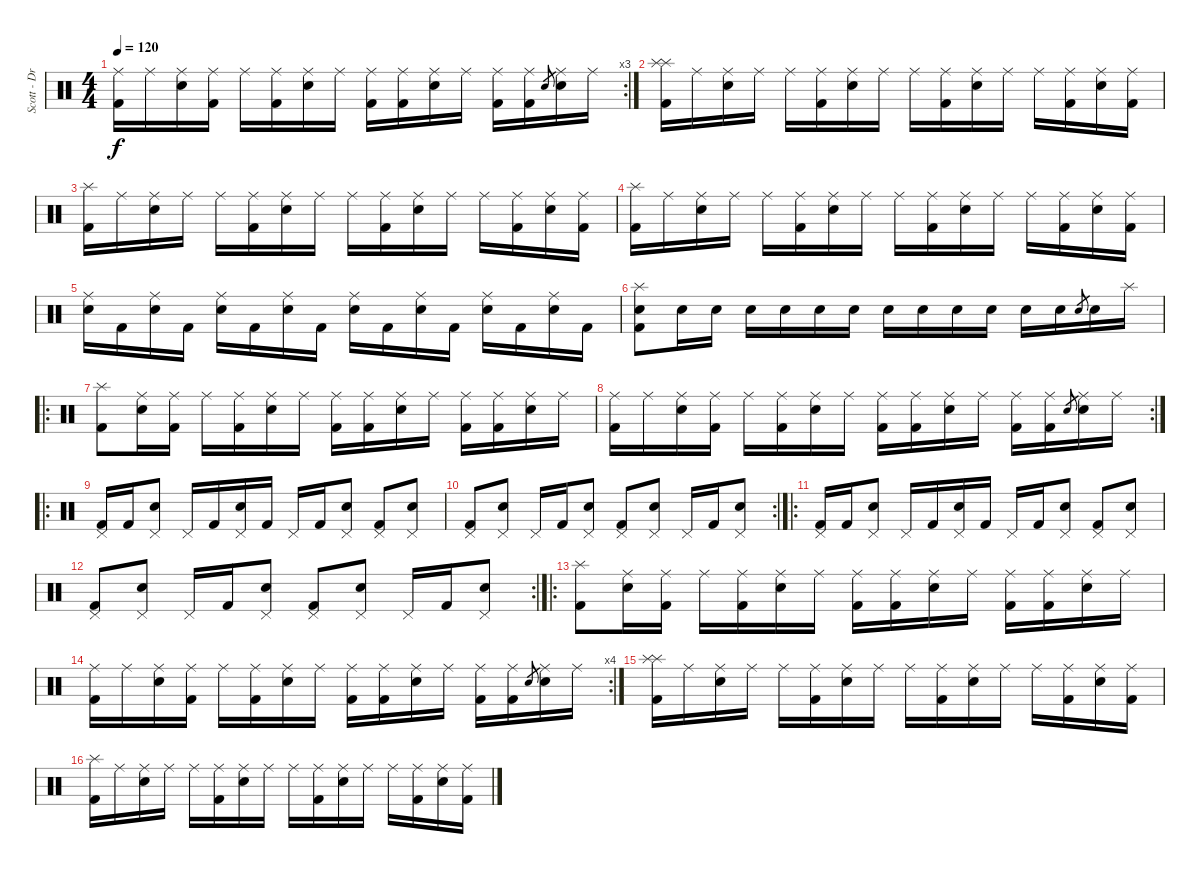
\track ("Scott - Drums" "Scott - Dr") {instrument percussion}
\staff {score}
\articulation defaults
\rc 3
\ts (4 4)
\tempo 120
\clef neutral
\ks c
("Ride (middle)" "Kick (hit) 2").16{dy f} "Ride (middle)".16 ("Ride (middle)" "Electric Snare (hit)").16 ("Ride (middle)" "Kick (hit) 2").16 "Ride (middle)".16 ("Ride (middle)" "Kick (hit) 2").16 ("Ride (middle)" "Electric Snare (hit)").16 "Ride (middle)".16 ("Ride (middle)" "Kick (hit) 2").16 ("Ride (middle)" "Kick (hit) 2").16 ("Ride (middle)" "Electric Snare (hit)").16 "Ride (middle)".16 ("Ride (middle)" "Kick (hit) 2").16 ("Ride (middle)" "Kick (hit) 2").16 "Electric Snare (hit)".8{gr} ("Ride (middle)" "Electric Snare (hit)").16 "Ride (middle)".16 |
("Splash (hit)" "Splash (hit)" "Kick (hit) 2").16 "Ride (middle)".16 ("Ride (middle)" "Electric Snare (hit)").16 "Ride (middle)".16 "Ride (middle)".16 ("Ride (middle)" "Kick (hit) 2").16 ("Ride (middle)" "Electric Snare (hit)").16 "Ride (middle)".16 "Ride (middle)".16 ("Ride (middle)" "Kick (hit) 2").16 ("Ride (middle)" "Electric Snare (hit)").16 "Ride (middle)".16 "Ride (middle)".16 ("Ride (middle)" "Kick (hit) 2").16 ("Ride (middle)" "Electric Snare (hit)").16 ("Ride (middle)" "Kick (hit) 2").16 |
("Splash (hit)" "Kick (hit) 2").16 "Ride (middle)".16 ("Ride (middle)" "Electric Snare (hit)").16 "Ride (middle)".16 "Ride (middle)".16 ("Ride (middle)" "Kick (hit) 2").16 ("Ride (middle)" "Electric Snare (hit)").16 "Ride (middle)".16 "Ride (middle)".16 ("Ride (middle)" "Kick (hit) 2").16 ("Ride (middle)" "Electric Snare (hit)").16 "Ride (middle)".16 "Ride (middle)".16 ("Ride (middle)" "Kick (hit) 2").16 ("Ride (middle)" "Electric Snare (hit)").16 ("Ride (middle)" "Kick (hit) 2").16 |
("Splash (hit)" "Kick (hit) 2").16 "Ride (middle)".16 ("Ride (middle)" "Electric Snare (hit)").16 "Ride (middle)".16 "Ride (middle)".16 ("Ride (middle)" "Kick (hit) 2").16 ("Ride (middle)" "Electric Snare (hit)").16 "Ride (middle)".16 "Ride (middle)".16 ("Ride (middle)" "Kick (hit) 2").16 ("Ride (middle)" "Electric Snare (hit)").16 "Ride (middle)".16 "Ride (middle)".16 ("Ride (middle)" "Kick (hit) 2").16 ("Ride (middle)" "Electric Snare (hit)").16 ("Ride (middle)" "Kick (hit) 2").16 |
("Ride (middle)" "Electric Snare (hit)").16 "Kick (hit) 2".16 ("Ride (middle)" "Electric Snare (hit)").16 "Kick (hit) 2".16 ("Ride (middle)" "Electric Snare (hit)").16 "Kick (hit) 2".16 ("Ride (middle)" "Electric Snare (hit)").16 "Kick (hit) 2".16 ("Ride (middle)" "Electric Snare (hit)").16 "Kick (hit) 2".16 ("Ride (middle)" "Electric Snare (hit)").16 "Kick (hit) 2".16 ("Ride (middle)" "Electric Snare (hit)").16 "Kick (hit) 2".16 ("Ride (middle)" "Electric Snare (hit)").16 "Kick (hit) 2".16 |
("Splash (hit)" "Electric Snare (hit)" "Kick (hit) 2").8 "Electric Snare (hit)".16 "Electric Snare (hit)".16 "Electric Snare (hit)".16 "Electric Snare (hit)".16 "Electric Snare (hit)".16 "Electric Snare (hit)".16 "Electric Snare (hit)".16 "Electric Snare (hit)".16 "Electric Snare (hit)".16 "Electric Snare (hit)".16 "Electric Snare (hit)".16 "Electric Snare (hit)".16 "Electric Snare (hit)".8{gr} "Electric Snare (hit)".16 "Splash (hit)".16 |
\ro
("Splash (hit)" "Kick (hit) 2").8 ("Ride (middle)" "Electric Snare (hit)").16 ("Ride (middle)" "Kick (hit) 2").16 "Ride (middle)".16 ("Ride (middle)" "Kick (hit) 2").16 ("Ride (middle)" "Electric Snare (hit)").16 "Ride (middle)".16 ("Ride (middle)" "Kick (hit) 2").16 ("Ride (middle)" "Kick (hit) 2").16 ("Ride (middle)" "Electric Snare (hit)").16 "Ride (middle)".16 ("Ride (middle)" "Kick (hit) 2").16 ("Ride (middle)" "Kick (hit) 2").16 ("Ride (middle)" "Electric Snare (hit)").16 "Ride (middle)".16 |
\rc 2
("Ride (middle)" "Kick (hit) 2").16 "Ride (middle)".16 ("Ride (middle)" "Electric Snare (hit)").16 ("Ride (middle)" "Kick (hit) 2").16 "Ride (middle)".16 ("Ride (middle)" "Kick (hit) 2").16 ("Ride (middle)" "Electric Snare (hit)").16 "Ride (middle)".16 ("Ride (middle)" "Kick (hit) 2").16 ("Ride (middle)" "Kick (hit) 2").16 ("Ride (middle)" "Electric Snare (hit)").16 "Ride (middle)".16 ("Ride (middle)" "Kick (hit) 2").16 ("Ride (middle)" "Kick (hit) 2").16 "Electric Snare (hit)".8{gr} ("Ride (middle)" "Electric Snare (hit)").16 "Ride (middle)".16 |
\ro
("Pedal Hi-Hat (hit)" "Kick (hit) 2").16 "Kick (hit) 2".16 ("Pedal Hi-Hat (hit)" "Electric Snare (hit)").8 "Pedal Hi-Hat (hit)".16 "Kick (hit) 2".16 ("Pedal Hi-Hat (hit)" "Electric Snare (hit)").16 "Kick (hit) 2".16 "Pedal Hi-Hat (hit)".16 "Kick (hit) 2".16 ("Pedal Hi-Hat (hit)" "Electric Snare (hit)").8 ("Pedal Hi-Hat (hit)" "Kick (hit) 2").8 ("Pedal Hi-Hat (hit)" "Electric Snare (hit)").8 |
\rc 2
("Pedal Hi-Hat (hit)" "Kick (hit) 2").8 ("Pedal Hi-Hat (hit)" "Electric Snare (hit)").8 "Pedal Hi-Hat (hit)".16 "Kick (hit) 2".16 ("Pedal Hi-Hat (hit)" "Electric Snare (hit)").8 ("Pedal Hi-Hat (hit)" "Kick (hit) 2").8 ("Pedal Hi-Hat (hit)" "Electric Snare (hit)").8 "Pedal Hi-Hat (hit)".16 "Kick (hit) 2".16 ("Pedal Hi-Hat (hit)" "Electric Snare (hit)").8 |
\ro
("Pedal Hi-Hat (hit)" "Kick (hit) 2").16 "Kick (hit) 2".16 ("Pedal Hi-Hat (hit)" "Electric Snare (hit)").8 "Pedal Hi-Hat (hit)".16 "Kick (hit) 2".16 ("Pedal Hi-Hat (hit)" "Electric Snare (hit)").16 "Kick (hit) 2".16 "Pedal Hi-Hat (hit)".16 "Kick (hit) 2".16 ("Pedal Hi-Hat (hit)" "Electric Snare (hit)").8 ("Pedal Hi-Hat (hit)" "Kick (hit) 2").8 ("Pedal Hi-Hat (hit)" "Electric Snare (hit)").8 |
\rc 2
("Pedal Hi-Hat (hit)" "Kick (hit) 2").8 ("Pedal Hi-Hat (hit)" "Electric Snare (hit)").8 "Pedal Hi-Hat (hit)".16 "Kick (hit) 2".16 ("Pedal Hi-Hat (hit)" "Electric Snare (hit)").8 ("Pedal Hi-Hat (hit)" "Kick (hit) 2").8 ("Pedal Hi-Hat (hit)" "Electric Snare (hit)").8 "Pedal Hi-Hat (hit)".16 "Kick (hit) 2".16 ("Pedal Hi-Hat (hit)" "Electric Snare (hit)").8 |
\ro
("Splash (hit)" "Kick (hit) 2").8 ("Ride (middle)" "Electric Snare (hit)").16 ("Ride (middle)" "Kick (hit) 2").16 "Ride (middle)".16 ("Ride (middle)" "Kick (hit) 2").16 ("Ride (middle)" "Electric Snare (hit)").16 "Ride (middle)".16 ("Ride (middle)" "Kick (hit) 2").16 ("Ride (middle)" "Kick (hit) 2").16 ("Ride (middle)" "Electric Snare (hit)").16 "Ride (middle)".16 ("Ride (middle)" "Kick (hit) 2").16 ("Ride (middle)" "Kick (hit) 2").16 ("Ride (middle)" "Electric Snare (hit)").16 "Ride (middle)".16 |
\rc 4
("Ride (middle)" "Kick (hit) 2").16 "Ride (middle)".16 ("Ride (middle)" "Electric Snare (hit)").16 ("Ride (middle)" "Kick (hit) 2").16 "Ride (middle)".16 ("Ride (middle)" "Kick (hit) 2").16 ("Ride (middle)" "Electric Snare (hit)").16 "Ride (middle)".16 ("Ride (middle)" "Kick (hit) 2").16 ("Ride (middle)" "Kick (hit) 2").16 ("Ride (middle)" "Electric Snare (hit)").16 "Ride (middle)".16 ("Ride (middle)" "Kick (hit) 2").16 ("Ride (middle)" "Kick (hit) 2").16 "Electric Snare (hit)".8{gr} ("Ride (middle)" "Electric Snare (hit)").16 "Ride (middle)".16 |
("Splash (hit)" "Splash (hit)" "Kick (hit) 2").16 "Ride (middle)".16 ("Ride (middle)" "Electric Snare (hit)").16 "Ride (middle)".16 "Ride (middle)".16 ("Ride (middle)" "Kick (hit) 2").16 ("Ride (middle)" "Electric Snare (hit)").16 "Ride (middle)".16 "Ride (middle)".16 ("Ride (middle)" "Kick (hit) 2").16 ("Ride (middle)" "Electric Snare (hit)").16 "Ride (middle)".16 "Ride (middle)".16 ("Ride (middle)" "Kick (hit) 2").16 ("Ride (middle)" "Electric Snare (hit)").16 ("Ride (middle)" "Kick (hit) 2").16 |
("Splash (hit)" "Kick (hit) 2").16 "Ride (middle)".16 ("Ride (middle)" "Electric Snare (hit)").16 "Ride (middle)".16 "Ride (middle)".16 ("Ride (middle)" "Kick (hit) 2").16 ("Ride (middle)" "Electric Snare (hit)").16 "Ride (middle)".16 "Ride (middle)".16 ("Ride (middle)" "Kick (hit) 2").16 ("Ride (middle)" "Electric Snare (hit)").16 "Ride (middle)".16 "Ride (middle)".16 ("Ride (middle)" "Kick (hit) 2").16 ("Ride (middle)" "Electric Snare (hit)").16 ("Ride (middle)" "Kick (hit) 2").16
